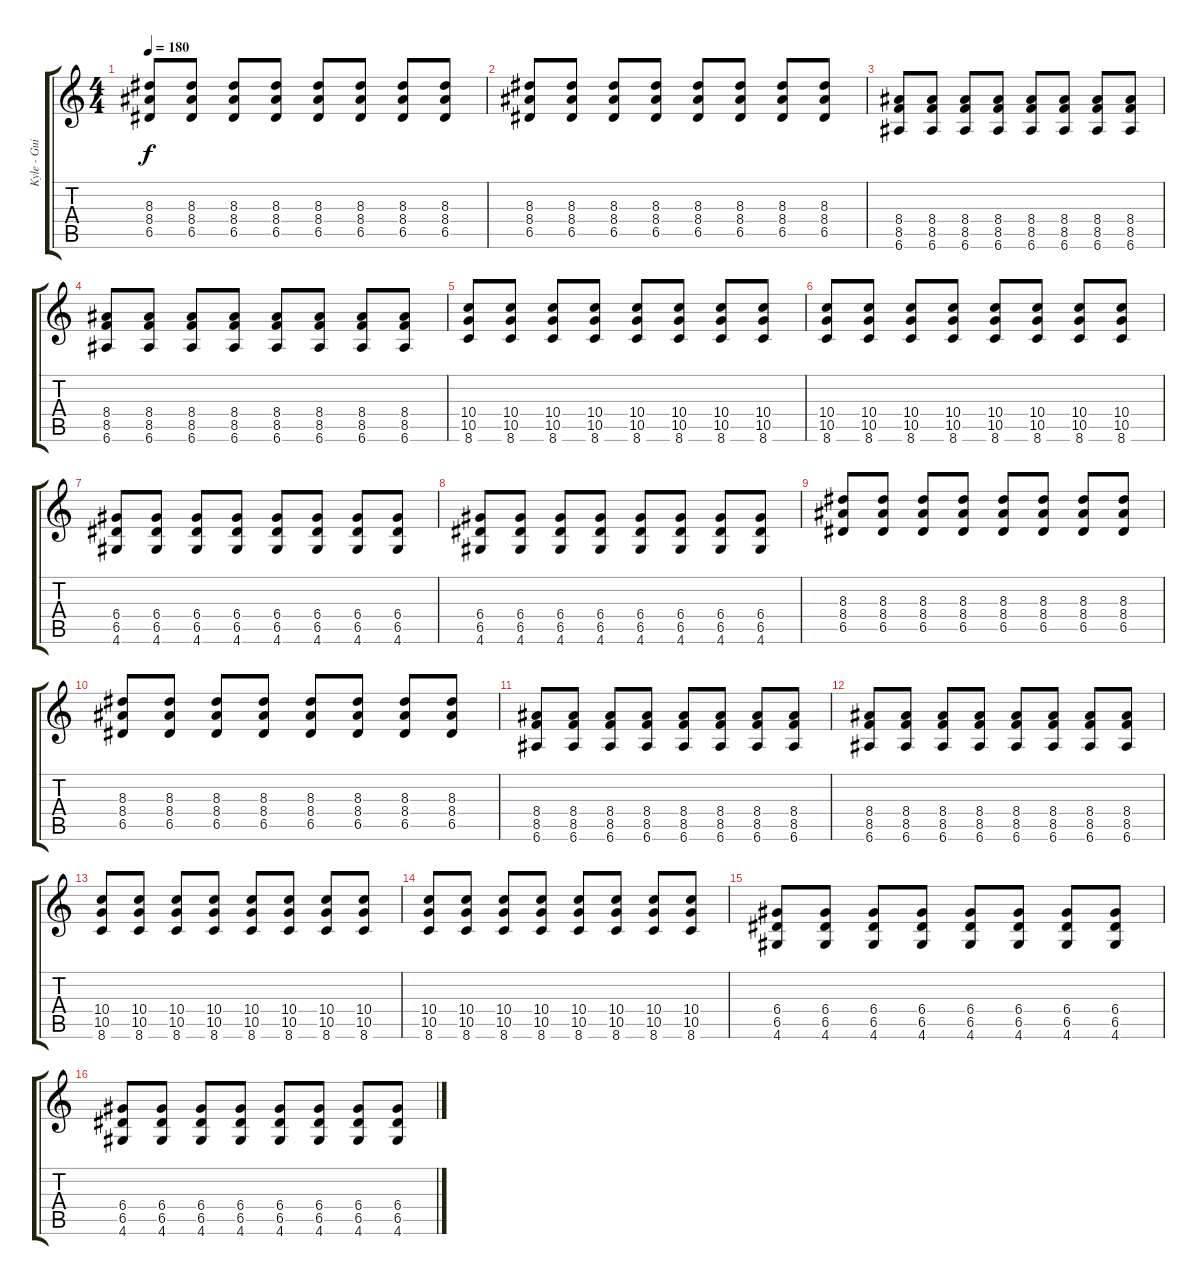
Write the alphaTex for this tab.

\track ("Kyle - Guitar" "Kyle - Gui") {instrument distortionguitar}
\staff {score tabs}
\tuning (E4 B3 G3 D3 A2 E2) {hide}
\ts (4 4)
\tempo 180
\clef g2
\ks c
(8.3 8.4 6.5).8{dy f} (8.3 8.4 6.5).8 (8.3 8.4 6.5).8 (8.3 8.4 6.5).8 (8.3 8.4 6.5).8 (8.3 8.4 6.5).8 (8.3 8.4 6.5).8 (8.3 8.4 6.5).8 |
(8.3 8.4 6.5).8 (8.3 8.4 6.5).8 (8.3 8.4 6.5).8 (8.3 8.4 6.5).8 (8.3 8.4 6.5).8 (8.3 8.4 6.5).8 (8.3 8.4 6.5).8 (8.3 8.4 6.5).8 |
(8.4 8.5 6.6).8 (8.4 8.5 6.6).8 (8.4 8.5 6.6).8 (8.4 8.5 6.6).8 (8.4 8.5 6.6).8 (8.4 8.5 6.6).8 (8.4 8.5 6.6).8 (8.4 8.5 6.6).8 |
(8.4 8.5 6.6).8 (8.4 8.5 6.6).8 (8.4 8.5 6.6).8 (8.4 8.5 6.6).8 (8.4 8.5 6.6).8 (8.4 8.5 6.6).8 (8.4 8.5 6.6).8 (8.4 8.5 6.6).8 |
(10.4 10.5 8.6).8 (10.4 10.5 8.6).8 (10.4 10.5 8.6).8 (10.4 10.5 8.6).8 (10.4 10.5 8.6).8 (10.4 10.5 8.6).8 (10.4 10.5 8.6).8 (10.4 10.5 8.6).8 |
(10.4 10.5 8.6).8 (10.4 10.5 8.6).8 (10.4 10.5 8.6).8 (10.4 10.5 8.6).8 (10.4 10.5 8.6).8 (10.4 10.5 8.6).8 (10.4 10.5 8.6).8 (10.4 10.5 8.6).8 |
(6.4 6.5 4.6).8 (6.4 6.5 4.6).8 (6.4 6.5 4.6).8 (6.4 6.5 4.6).8 (6.4 6.5 4.6).8 (6.4 6.5 4.6).8 (6.4 6.5 4.6).8 (6.4 6.5 4.6).8 |
(6.4 6.5 4.6).8 (6.4 6.5 4.6).8 (6.4 6.5 4.6).8 (6.4 6.5 4.6).8 (6.4 6.5 4.6).8 (6.4 6.5 4.6).8 (6.4 6.5 4.6).8 (6.4 6.5 4.6).8 |
(8.3 8.4 6.5).8 (8.3 8.4 6.5).8 (8.3 8.4 6.5).8 (8.3 8.4 6.5).8 (8.3 8.4 6.5).8 (8.3 8.4 6.5).8 (8.3 8.4 6.5).8 (8.3 8.4 6.5).8 |
(8.3 8.4 6.5).8 (8.3 8.4 6.5).8 (8.3 8.4 6.5).8 (8.3 8.4 6.5).8 (8.3 8.4 6.5).8 (8.3 8.4 6.5).8 (8.3 8.4 6.5).8 (8.3 8.4 6.5).8 |
(8.4 8.5 6.6).8 (8.4 8.5 6.6).8 (8.4 8.5 6.6).8 (8.4 8.5 6.6).8 (8.4 8.5 6.6).8 (8.4 8.5 6.6).8 (8.4 8.5 6.6).8 (8.4 8.5 6.6).8 |
(8.4 8.5 6.6).8 (8.4 8.5 6.6).8 (8.4 8.5 6.6).8 (8.4 8.5 6.6).8 (8.4 8.5 6.6).8 (8.4 8.5 6.6).8 (8.4 8.5 6.6).8 (8.4 8.5 6.6).8 |
(10.4 10.5 8.6).8 (10.4 10.5 8.6).8 (10.4 10.5 8.6).8 (10.4 10.5 8.6).8 (10.4 10.5 8.6).8 (10.4 10.5 8.6).8 (10.4 10.5 8.6).8 (10.4 10.5 8.6).8 |
(10.4 10.5 8.6).8 (10.4 10.5 8.6).8 (10.4 10.5 8.6).8 (10.4 10.5 8.6).8 (10.4 10.5 8.6).8 (10.4 10.5 8.6).8 (10.4 10.5 8.6).8 (10.4 10.5 8.6).8 |
(6.4 6.5 4.6).8 (6.4 6.5 4.6).8 (6.4 6.5 4.6).8 (6.4 6.5 4.6).8 (6.4 6.5 4.6).8 (6.4 6.5 4.6).8 (6.4 6.5 4.6).8 (6.4 6.5 4.6).8 |
(6.4 6.5 4.6).8 (6.4 6.5 4.6).8 (6.4 6.5 4.6).8 (6.4 6.5 4.6).8 (6.4 6.5 4.6).8 (6.4 6.5 4.6).8 (6.4 6.5 4.6).8 (6.4 6.5 4.6).8
